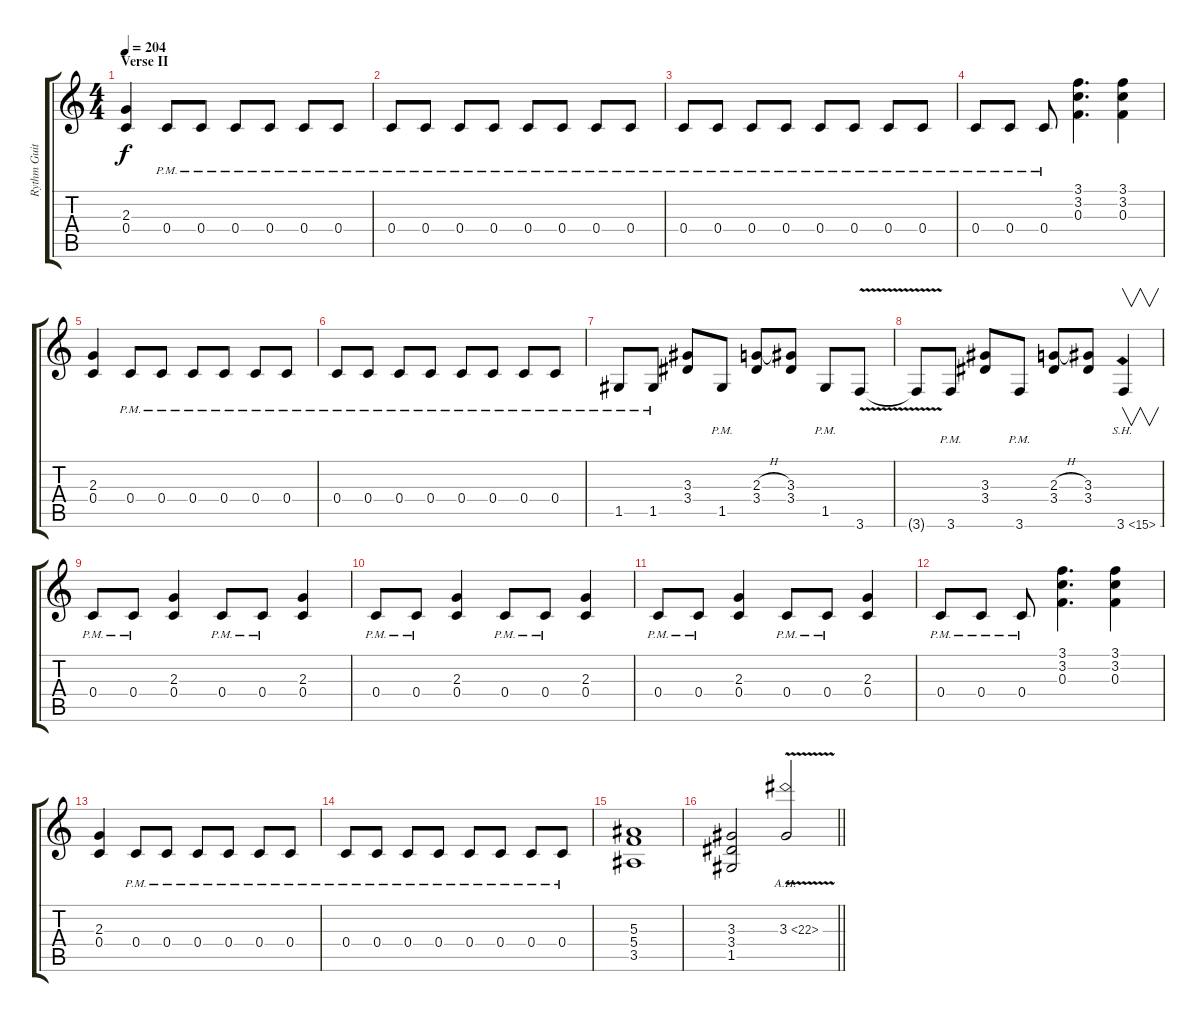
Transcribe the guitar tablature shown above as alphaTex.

\track ("Rythm Guitar II" "Rythm Guit") {instrument overdrivenguitar}
\staff {score tabs}
\tuning (D4 A3 F3 C3 G2 D2) {hide}
\ts (4 4)
\section ("" "Verse II")
\tempo 204
\clef g2
\ks c
(2.3 0.4).4{dy f} 0.4{pm}.8 0.4{pm}.8 0.4{pm}.8 0.4{pm}.8 0.4{pm}.8 0.4{pm}.8 |
0.4{pm}.8 0.4{pm}.8 0.4{pm}.8 0.4{pm}.8 0.4{pm}.8 0.4{pm}.8 0.4{pm}.8 0.4{pm}.8 |
0.4{pm}.8 0.4{pm}.8 0.4{pm}.8 0.4{pm}.8 0.4{pm}.8 0.4{pm}.8 0.4{pm}.8 0.4{pm}.8 |
0.4{pm}.8 0.4{pm}.8 0.4{pm}.8 (3.1 3.2 0.3).4{d} (3.1 3.2 0.3).4 |
(2.3 0.4).4 0.4{pm}.8 0.4{pm}.8 0.4{pm}.8 0.4{pm}.8 0.4{pm}.8 0.4{pm}.8 |
0.4{pm}.8 0.4{pm}.8 0.4{pm}.8 0.4{pm}.8 0.4{pm}.8 0.4{pm}.8 0.4{pm}.8 0.4{pm}.8 |
1.5{pm}.8 1.5{pm}.8 (3.3 3.4).8 1.5{pm}.8 (2.3{h} 3.4).8 (3.3 3.4).8 1.5{pm}.8 3.6{v}.8 |
3.6{t}.8 3.6{pm}.8 (3.3 3.4).8 3.6{pm}.8 (2.3{h} 3.4).8 (3.3 3.4).8 3.6{sh 12}.4{v} |
0.4{pm}.8 0.4{pm}.8 (2.3 0.4).4 0.4{pm}.8 0.4{pm}.8 (2.3 0.4).4 |
0.4{pm}.8 0.4{pm}.8 (2.3 0.4).4 0.4{pm}.8 0.4{pm}.8 (2.3 0.4).4 |
0.4{pm}.8 0.4{pm}.8 (2.3 0.4).4 0.4{pm}.8 0.4{pm}.8 (2.3 0.4).4 |
0.4{pm}.8 0.4{pm}.8 0.4{pm}.8 (3.1 3.2 0.3).4{d} (3.1 3.2 0.3).4 |
(2.3 0.4).4 0.4{pm}.8 0.4{pm}.8 0.4{pm}.8 0.4{pm}.8 0.4{pm}.8 0.4{pm}.8 |
0.4{pm}.8 0.4{pm}.8 0.4{pm}.8 0.4{pm}.8 0.4{pm}.8 0.4{pm}.8 0.4{pm}.8 0.4{pm}.8 |
(5.3 5.4 3.5).1 |
\barLineRight lightlight
(3.3 3.4 1.5).2 3.3{ah 19 v}.2
